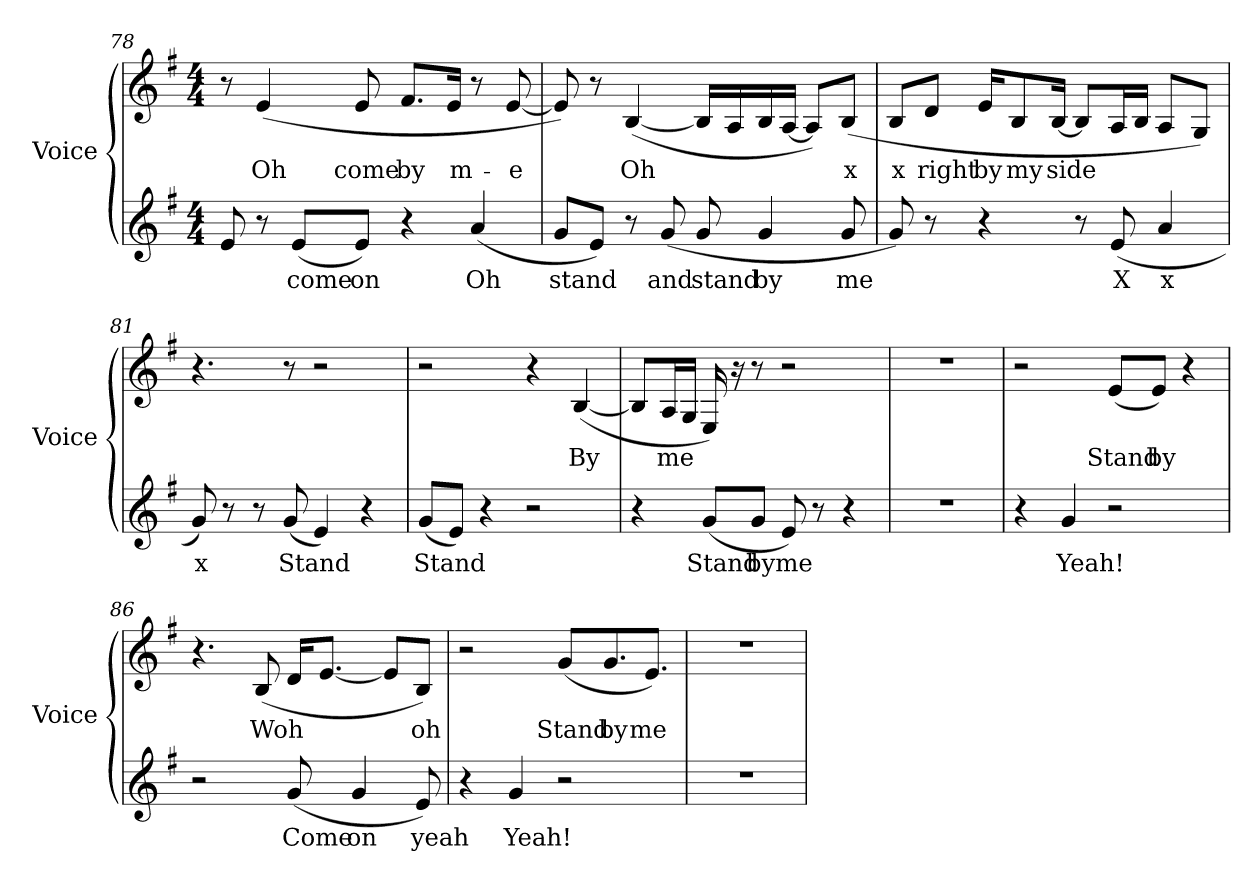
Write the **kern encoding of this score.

**kern	**text	**kern	**text
*part2	*part2	*part1	*part1
*staff2	*staff2	*staff1	*staff1
*I"Voice	*	*I"Voice	*
*I'Voice	*	*I'Voice	*
*clefG2	*	*clefG2	*
*k[f#]	*	*k[f#]	*
*G:	*	*G:	*
*M4/4	*	*M4/4	*
=78	=78	=78	=78
8ei/	.	8r	.
!	!	!	!LO:LY:b:color=#000000
8r	.	(4ei/	Oh
!	!LO:LY:b:color=#000000	!	!
(8ei/L	come	.	.
!	!LO:LY:b:color=#000000	!	!
!	!	!	!LO:LY:b:color=#000000
8ei/J)	on	8ei/	come
!	!	!	!LO:LY:b:color=#000000
4r	.	8.f#i/L	by
!	!	!	!LO:LY:b:color=#000000
.	.	16ei/Jk	m-
!	!LO:LY:b:color=#000000	!	!
(4ai/	Oh	8r	.
!	!	!	!LO:LY:b:color=#000000
.	.	[8ei/	-e
!!LO:LB:g=z
=79	=79	=79	=79
!	!LO:LY:b:color=#000000	!	!
8gi/L	stand	8ei/])	.
8ei/J)	.	8r	.
!	!	!	!LO:LY:b:color=#000000
8r	.	([4Bi/	Oh
!	!LO:LY:b:color=#000000	!	!
(8gi/	and	.	.
!	!LO:LY:b:color=#000000	!	!
8gi/	stand	16Bi/LL]	.
.	.	16Ai/	.
!	!LO:LY:b:color=#000000	!	!
4gi/	by	16Bi/	.
.	.	[16Ai/JJ	.
.	.	8Ai/L])	.
!	!LO:LY:b:color=#000000	!	!
!	!	!	!LO:LY:b:color=#000000
8gi/	me	(8Bi/J	x
=80	=80	=80	=80
!	!	!	!LO:LY:b:color=#000000
8gi/)	.	8Bi/L	x
!	!	!	!LO:LY:b:color=#000000
8r	.	8di/J	right
!	!	!	!LO:LY:b:color=#000000
4r	.	16ei/KL	by
!	!	!	!LO:LY:b:color=#000000
.	.	8Bi/	my
!	!	!	!LO:LY:b:color=#000000
.	.	[16Bi/Jk	side
8r	.	8Bi/L]	.
!	!LO:LY:b:color=#000000	!	!
(8ei/	X	16Ai/L	.
.	.	16Bi/JJ	.
!	!LO:LY:b:color=#000000	!	!
4ai/	x	8Ai/L	.
.	.	8Gi/J)	.
=81	=81	=81	=81
!	!LO:LY:b:color=#000000	!	!
8gi/)	x	4.r	.
8r	.	.	.
8r	.	.	.
!	!LO:LY:b:color=#000000	!	!
(8gi/	Stand	8r	.
4ei/)	.	2r	.
4r	.	.	.
!!LO:LB:g=z
=82	=82	=82	=82
!	!LO:LY:b:color=#000000	!	!
(8gi/L	Stand	2r	.
8ei/J)	.	.	.
4r	.	.	.
2r	.	4r	.
!	!	!	!LO:LY:b:color=#000000
.	.	([4Bi/	By
=83	=83	=83	=83
4r	.	8Bi/L]	.
!	!	!	!LO:LY:b:color=#000000
.	.	16Ai/L	me
.	.	16Gi/JJ	.
!	!LO:LY:b:color=#000000	!	!
(8gi/L	Stand	16Ei/)	.
.	.	16r	.
!	!LO:LY:b:color=#000000	!	!
8gi/J	by	8r	.
!	!LO:LY:b:color=#000000	!	!
8ei/)	me	2r	.
8r	.	.	.
4r	.	.	.
=84	=84	=84	=84
1r	.	1r	.
=85	=85	=85	=85
4r	.	2r	.
!	!LO:LY:b:color=#000000	!	!
4gi/	Yeah!	.	.
!	!	!	!LO:LY:b:color=#000000
2r	.	(8ei/L	Stand
!	!	!	!LO:LY:b:color=#000000
.	.	8ei/J)	by
.	.	4r	.
!!LO:PB:g=z
=86	=86	=86	=86
2r	.	4.r	.
!	!	!	!LO:LY:b:color=#000000
.	.	(8Bi/	Woh
!	!LO:LY:b:color=#000000	!	!
(8gi/	Come	16di/KL	.
.	.	[8.ei/J	.
!	!LO:LY:b:color=#000000	!	!
4gi/	on	.	.
.	.	8ei/L]	.
!	!LO:LY:b:color=#000000	!	!
!	!	!	!LO:LY:b:color=#000000
8ei/)	yeah	8Bi/J)	oh
=87	=87	=87	=87
4r	.	2r	.
!	!LO:LY:b:color=#000000	!	!
4gi/	Yeah!	.	.
!	!	!	!LO:LY:b:color=#000000
2r	.	(8gi/L	Stand
!	!	!	!LO:LY:b:color=#000000
.	.	8.gi/	by
!	!	!	!LO:LY:b:color=#000000
.	.	8.ei/J)	me
=88	=88	=88	=88
1r	.	1r	.
=	=	=	=
*-	*-	*-	*-
